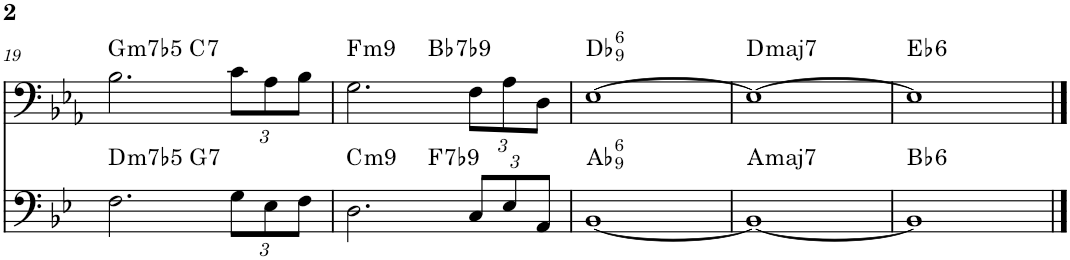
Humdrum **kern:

**kern	**harte	**kern	**harte
*part2	*part2	*part1	*part1
*staff2	*	*staff1	*
*I"Piano	*	*I"Piano, Brasstard	*
*I'Pno	*	*I'Pno	*
!!LO:PB:g=z
*clefF4	*	*clefF4	*
*Trd-3c-5	*	*	*
*k[b-e-]	*	*k[b-e-a-]	*
*M4/4	*	*M4/4	*
=19	=19	=19	=19
!	!LO:H:kt=m7b5	!	!LO:H:kt=m7b5
*^	*	*^	*
2.F\	2ryy	D:hdim7	2.B-\	2ryy	G:hdim7
!	!	!LO:H:kt=7	!	!	!LO:H:kt=7
.	2ryy	G:7	.	2ryy	C:7
*Xbrackettup	*	*	*Xbrackettup	*	*
12G\L	.	.	12c\L	.	.
12E-\	.	.	12A-\	.	.
12F\J	.	.	12B-\J	.	.
=20	=20	=20	=20	=20	=20
!	!	!LO:H:kt=m9	!	!	!LO:H:kt=m9
2.D\	2ryy	C:min9	2.G\	2ryy	F:min9
!	!	!LO:H:kt=7	!	!	!LO:H:kt=7
.	2ryy	F:7(b9)	.	2ryy	Bb:7(b9)
12C/L	.	.	12F\L	.	.
12E-/	.	.	12A-\	.	.
12AA/J	.	.	12D\J	.	.
=21	=21	=21	=21	=21	=21
!	!	!LO:H:kt=6	!	!	!LO:H:kt=6
*v	*v	*	*	*	*
*	*	*v	*v	*
[1BB-	Ab:maj6(9)	[1E-	Db:maj6(9)
=22	=22	=22	=22
!	!LO:H:kt=maj7	!	!LO:H:kt=maj7
1BB-_	A:maj7	1E-_	D:maj7
=23	=23	=23	=23
!	!LO:H:kt=6	!	!LO:H:kt=6
1BB-]	Bb:maj6	1E-]	Eb:maj6
==	==	==	==
*-	*-	*-	*-
